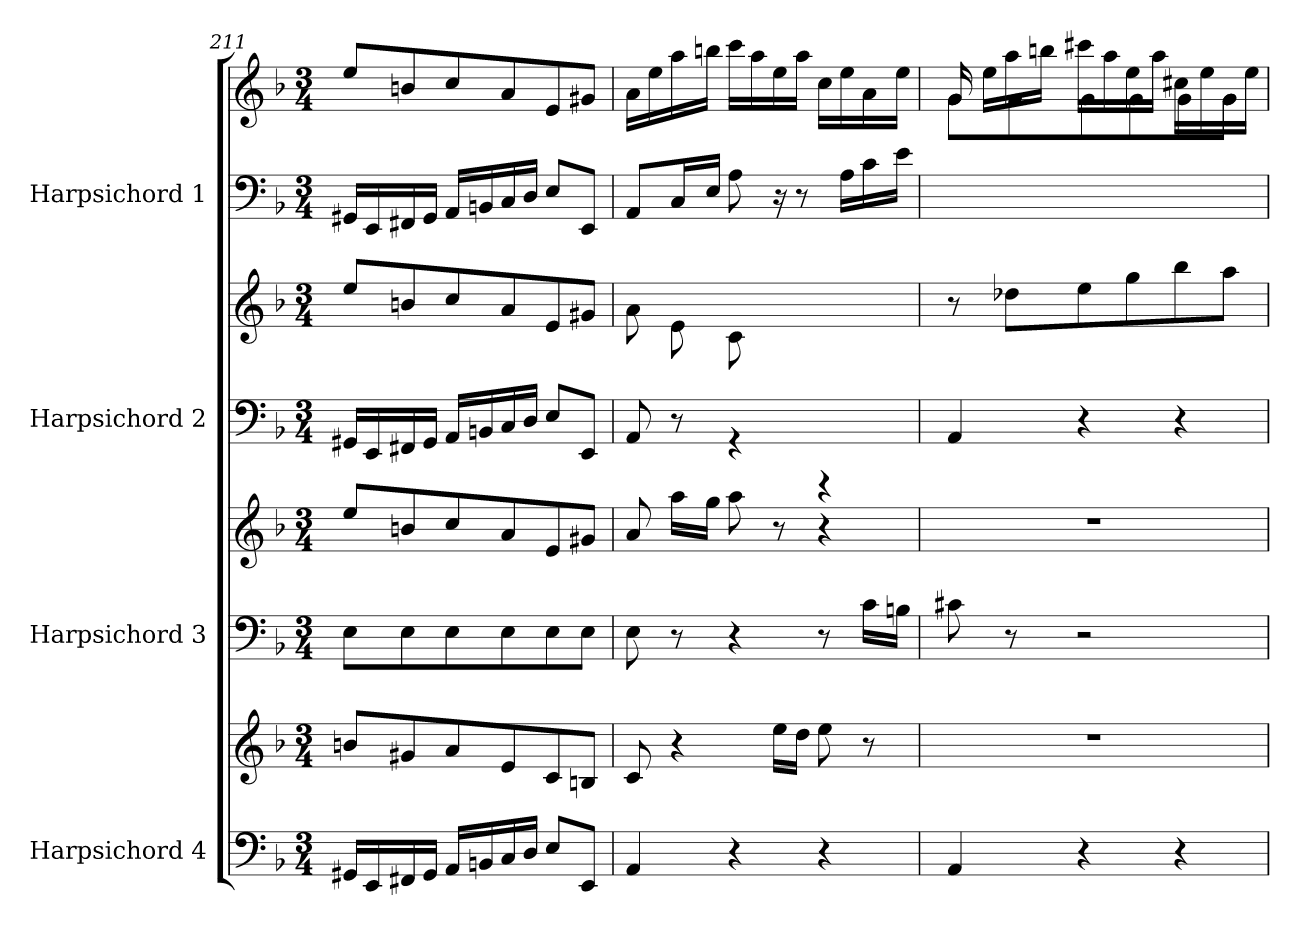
**kern	**kern	**kern	**kern	**kern	**kern	**kern	**kern
*part4	*part4	*part3	*part3	*part2	*part2	*part1	*part1
*staff8	*staff7	*staff6	*staff5	*staff4	*staff3	*staff2	*staff1
*I"Harpsichord 4	*	*I"Harpsichord 3	*	*I"Harpsichord 2	*	*I"Harpsichord 1	*
*I'Hp	*	*I'Hp	*	*I'Hp	*	*I'Hp	*
*clefF4	*clefG2	*clefF4	*clefG2	*clefF4	*clefG2	*clefF4	*clefG2
*k[b-]	*k[b-]	*k[b-]	*k[b-]	*k[b-]	*k[b-]	*k[b-]	*k[b-]
*M3/4	*M3/4	*M3/4	*M3/4	*M3/4	*M3/4	*M3/4	*M3/4
=211	=211	=211	=211	=211	=211	=211	=211
16GG#X/LL	8bn/L	8E\L	8ee/L	16GG#X/LL	8ee/L	16GG#X/LL	8ee/L
16EE/	.	.	.	16EE/	.	16EE/	.
16FF#X/	8g#X/	8E\	8bn/	16FF#X/	8bn/	16FF#X/	8bn/
16GG#/JJ	.	.	.	16GG#/JJ	.	16GG#/JJ	.
16AA/LL	8a/	8E\	8cc/	16AA/LL	8cc/	16AA/LL	8cc/
16BBn/	.	.	.	16BBn/	.	16BBn/	.
16C/	8e/	8E\	8a/	16C/	8a/	16C/	8a/
16D/JJ	.	.	.	16D/JJ	.	16D/JJ	.
8E/L	8c/	8E\	8e/	8E/L	8e/	8E/L	8e/
8EE/J	8Bn/J	8E\J	8g#X/J	8EE/J	8g#X/J	8EE/J	8g#X/J
=212	=212	=212	=212	=212	=212	=212	=212
*	*	*	*	*^	*	*	*
4AA/	8c/	8E\	8a/	4.ryy	8AA/	8a\L	8AA/L	16a\LL
.	.	.	.	.	.	.	.	16ee\
.	4r	8r	16aa\LL	.	8r	8e\	16C/L	16aa\
.	.	.	16gg\JJ	.	.	.	16E/JJ	16bbn\JJ
4r	.	4r	8aa\	.	4r	8c\	8A\	16ccc\LL
.	.	.	.	.	.	.	.	16aa\
.	16ee\LL	.	8r	8A/	.	4.ryy	16r	16ee\
.	16dd\JJ	.	.	.	.	.	8r	16aa\JJ
4r	8ee\	8r	4r	8E/	4rFFF	.	.	16cc\LL
.	.	.	.	.	.	.	16A\LL	16ee\
.	8r	16c\LL	.	8A/J	.	.	16c\	16a\
.	.	16Bn\JJ	.	.	.	.	16e\JJ	16ee\JJ
*	*	*	*	*v	*v	*	*	*
!!LO:PB:g=z
=213	=213	=213	=213	=213	=213	=213	=213
*	*	*	*	*	*	*	*^
4AA/	2.r	8c#X\	2.r	4AA/	8r	2.ryy	16g/	8g\L
.	.	.	.	.	.	.	16ee\LL	.
.	.	8r	.	.	8dd-X\L	.	16aa\	8g\
.	.	.	.	.	.	.	16bbn\JJ	.
4r	.	2r	.	4r	8ee\	.	16ccc#X\LL	8g\
.	.	.	.	.	.	.	16aa\	.
.	.	.	.	.	8gg\	.	16ee\	8g\
.	.	.	.	.	.	.	16aa\JJ	.
4r	.	.	.	4r	8bb-\	.	16cc#X\LL	8g\
.	.	.	.	.	.	.	16ee\	.
.	.	.	.	.	8aa\J	.	16g\	8g\J
.	.	.	.	.	.	.	16ee\JJ	.
*	*	*	*	*	*	*	*v	*v
=	=	=	=	=	=	=	=
*-	*-	*-	*-	*-	*-	*-	*-
